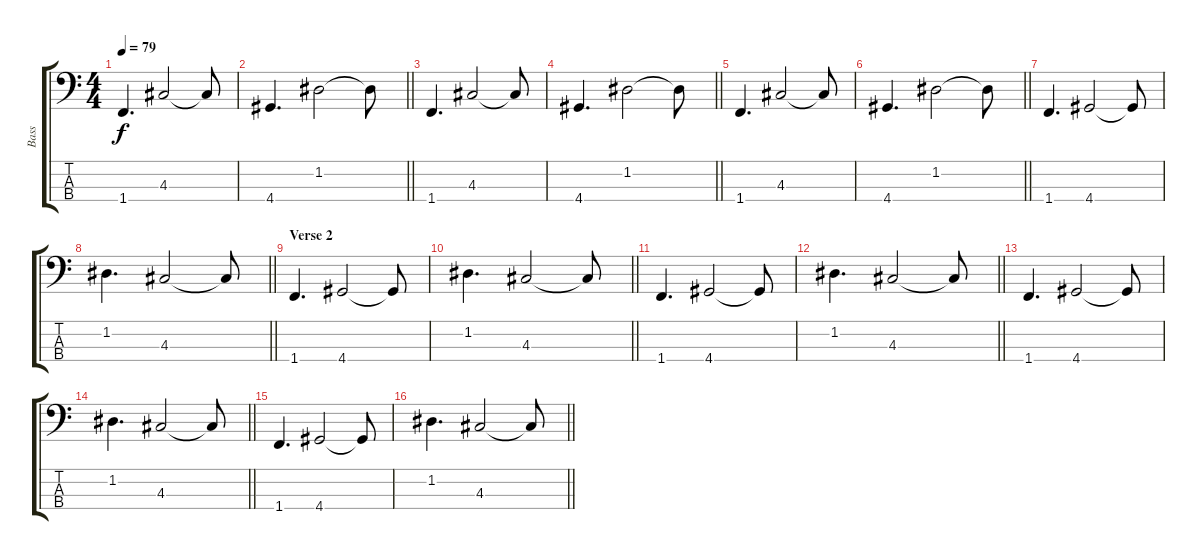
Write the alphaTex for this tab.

\track ("Bass" "Bass") {instrument electricbassfinger}
\staff {score tabs}
\tuning (G2 D2 A1 E1) {hide}
\ts (4 4)
\tempo 79
\clef f4
\ks c
1.4.4{d dy f} 4.3.2 4.3{t}.8 |
\barLineRight lightlight
4.4.4{d} 1.2.2 1.2{t}.8 |
1.4.4{d} 4.3.2 4.3{t}.8 |
\barLineRight lightlight
4.4.4{d} 1.2.2 1.2{t}.8 |
1.4.4{d} 4.3.2 4.3{t}.8 |
\barLineRight lightlight
4.4.4{d} 1.2.2 1.2{t}.8 |
\section ("" "")
1.4.4{d} 4.4.2 4.4{t}.8 |
\barLineRight lightlight
1.2.4{d} 4.3.2 4.3{t}.8 |
\section ("" "Verse 2")
1.4.4{d} 4.4.2 4.4{t}.8 |
\barLineRight lightlight
1.2.4{d} 4.3.2 4.3{t}.8 |
1.4.4{d} 4.4.2 4.4{t}.8 |
\barLineRight lightlight
1.2.4{d} 4.3.2 4.3{t}.8 |
1.4.4{d} 4.4.2 4.4{t}.8 |
\barLineRight lightlight
1.2.4{d} 4.3.2 4.3{t}.8 |
1.4.4{d} 4.4.2 4.4{t}.8 |
\barLineRight lightlight
1.2.4{d} 4.3.2 4.3{t}.8
